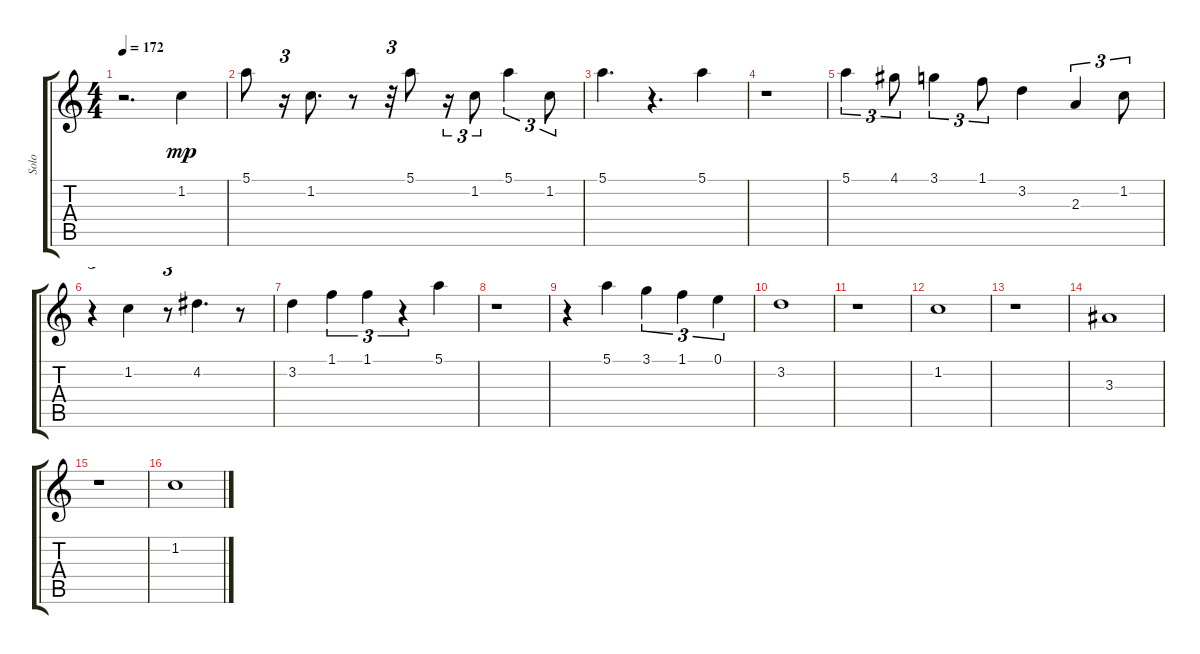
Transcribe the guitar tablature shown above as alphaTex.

\track ("Solo" "Solo") {instrument distortionguitar}
\staff {score tabs}
\tuning (E4 B3 G3 D3 A2 E2) {hide}
\ts (4 4)
\tempo 172
\clef g2
\ks c
r.2{d dy mp} 1.2.4 |
5.1.8 r.16{tu (3 2)} 1.2.8{d} r.8 r.32{tu (3 2)} 5.1.8 r.16{tu (3 2)} 1.2.8{tu (3 2)} 5.1.4{tu (3 2)} 1.2.8{tu (3 2)} |
5.1.4{d} r.4{d} 5.1.4 |
r.1 |
5.1.4{tu (3 2)} 4.1.8{tu (3 2)} 3.1.4{tu (3 2)} 1.1.8{tu (3 2)} 3.2.4 2.3.4{tu (3 2)} 1.2.8{tu (3 2)} |
r.4{tu (3 2)} 1.2.4 r.8{tu (3 2)} 4.2.4{d} r.8 |
3.2.4 1.1.4{tu (3 2)} 1.1.4{tu (3 2)} r.4{tu (3 2)} 5.1.4 |
r.1 |
r.4 5.1.4 3.1.4{tu (3 2)} 1.1.4{tu (3 2)} 0.1.4{tu (3 2)} |
3.2.1 |
r.1 |
1.2.1 |
r.1 |
3.3.1 |
r.1 |
1.2.1
